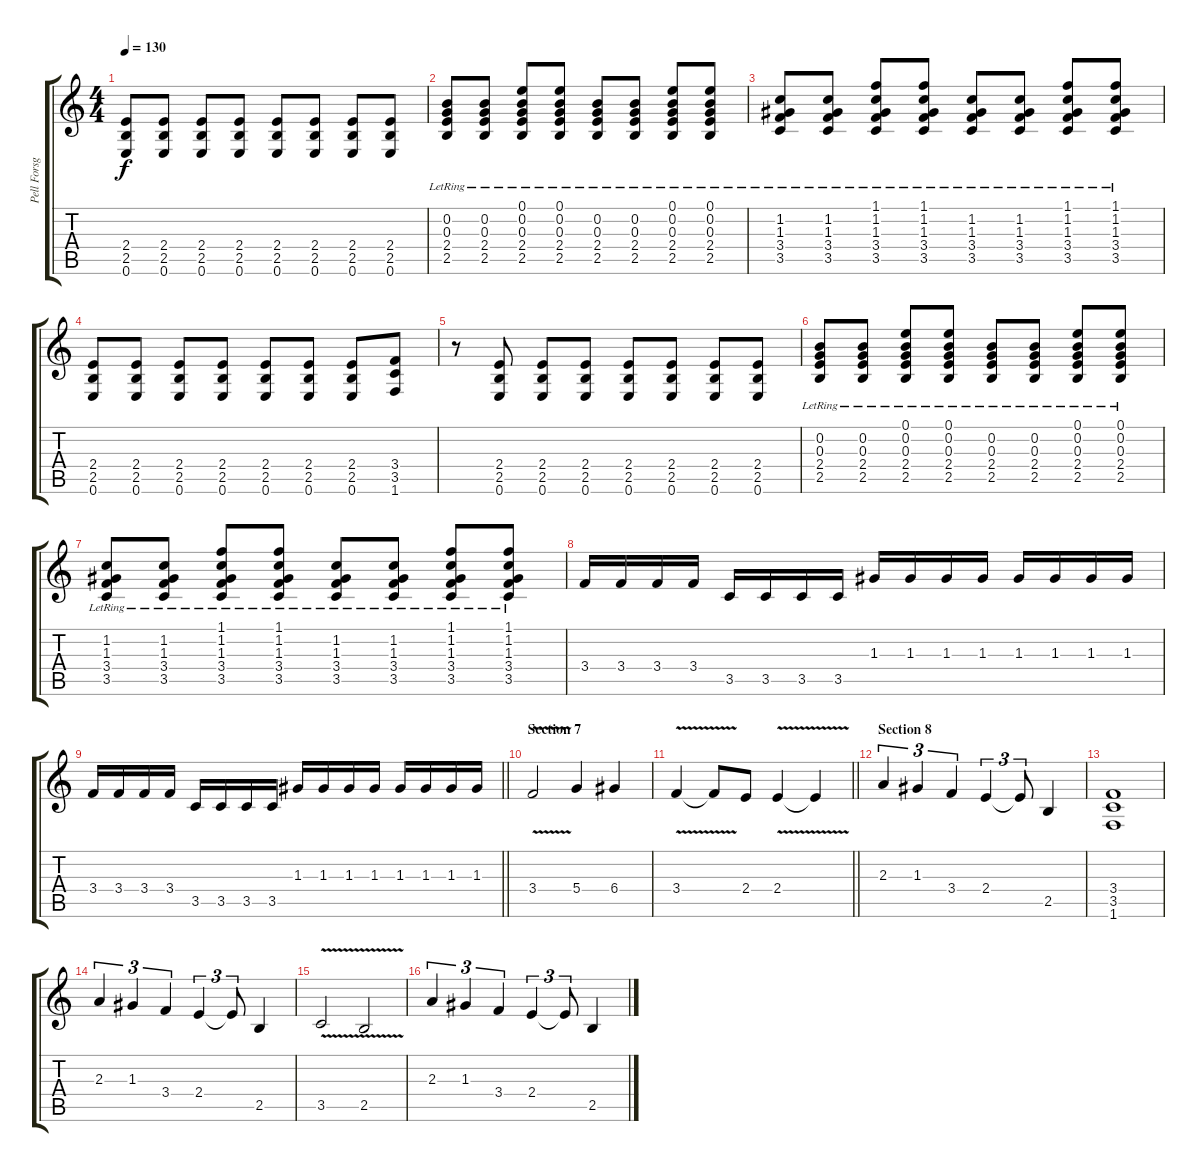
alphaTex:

\track ("Pell Forsgerg" "Pell Forsg") {instrument distortionguitar}
\staff {score tabs}
\tuning (E4 B3 G3 D3 A2 E2) {hide}
\ts (4 4)
\tempo 130
\clef g2
\ks c
(2.4 2.5 0.6).8{dy f} (2.4 2.5 0.6).8 (2.4 2.5 0.6).8 (2.4 2.5 0.6).8 (2.4 2.5 0.6).8 (2.4 2.5 0.6).8 (2.4 2.5 0.6).8 (2.4 2.5 0.6).8 |
(0.2{lr} 0.3{lr} 2.4 2.5).8 (0.2{lr} 0.3{lr} 2.4 2.5).8 (0.1{lr} 0.2{lr} 0.3{lr} 2.4 2.5).8 (0.1{lr} 0.2{lr} 0.3{lr} 2.4 2.5).8 (0.2{lr} 0.3{lr} 2.4 2.5).8 (0.2{lr} 0.3{lr} 2.4 2.5).8 (0.1{lr} 0.2{lr} 0.3{lr} 2.4 2.5).8 (0.1{lr} 0.2{lr} 0.3{lr} 2.4 2.5).8 |
(1.2{lr} 1.3{lr} 3.4{lr} 3.5{lr}).8 (1.2{lr} 1.3{lr} 3.4{lr} 3.5{lr}).8 (1.1{lr} 1.2{lr} 1.3{lr} 3.4{lr} 3.5{lr}).8 (1.1{lr} 1.2{lr} 1.3{lr} 3.4{lr} 3.5{lr}).8 (1.2{lr} 1.3{lr} 3.4{lr} 3.5{lr}).8 (1.2{lr} 1.3{lr} 3.4{lr} 3.5{lr}).8 (1.1{lr} 1.2{lr} 1.3{lr} 3.4{lr} 3.5{lr}).8 (1.1{lr} 1.2{lr} 1.3{lr} 3.4{lr} 3.5{lr}).8 |
(2.4 2.5 0.6).8 (2.4 2.5 0.6).8 (2.4 2.5 0.6).8 (2.4 2.5 0.6).8 (2.4 2.5 0.6).8 (2.4 2.5 0.6).8 (2.4 2.5 0.6).8 (3.4 3.5 1.6).8 |
r.8 (2.4 2.5 0.6).8 (2.4 2.5 0.6).8 (2.4 2.5 0.6).8 (2.4 2.5 0.6).8 (2.4 2.5 0.6).8 (2.4 2.5 0.6).8 (2.4 2.5 0.6).8 |
(0.2{lr} 0.3{lr} 2.4 2.5).8 (0.2{lr} 0.3{lr} 2.4 2.5).8 (0.1{lr} 0.2{lr} 0.3{lr} 2.4 2.5).8 (0.1{lr} 0.2{lr} 0.3{lr} 2.4 2.5).8 (0.2{lr} 0.3{lr} 2.4 2.5).8 (0.2{lr} 0.3{lr} 2.4 2.5).8 (0.1{lr} 0.2{lr} 0.3{lr} 2.4 2.5).8 (0.1{lr} 0.2{lr} 0.3{lr} 2.4 2.5).8 |
(1.2{lr} 1.3{lr} 3.4{lr} 3.5{lr}).8 (1.2{lr} 1.3{lr} 3.4{lr} 3.5{lr}).8 (1.1{lr} 1.2{lr} 1.3{lr} 3.4{lr} 3.5{lr}).8 (1.1{lr} 1.2{lr} 1.3{lr} 3.4{lr} 3.5{lr}).8 (1.2{lr} 1.3{lr} 3.4{lr} 3.5{lr}).8 (1.2{lr} 1.3{lr} 3.4{lr} 3.5{lr}).8 (1.1{lr} 1.2{lr} 1.3{lr} 3.4{lr} 3.5{lr}).8 (1.1{lr} 1.2{lr} 1.3{lr} 3.4{lr} 3.5{lr}).8 |
3.4.16 3.4.16 3.4.16 3.4.16 3.5.16 3.5.16 3.5.16 3.5.16 1.3.16 1.3.16 1.3.16 1.3.16 1.3.16 1.3.16 1.3.16 1.3.16 |
\barLineRight lightlight
3.4.16 3.4.16 3.4.16 3.4.16 3.5.16 3.5.16 3.5.16 3.5.16 1.3.16 1.3.16 1.3.16 1.3.16 1.3.16 1.3.16 1.3.16 1.3.16 |
\section ("" "Section 7")
3.4{v}.2 5.4.4 6.4.4 |
\barLineRight lightlight
3.4{v}.4 3.4{t}.8 2.4.8 2.4{v}.4 2.4{t}.4 |
\section ("" "Section 8")
2.3.4{tu (3 2)} 1.3.4{tu (3 2)} 3.4.4{tu (3 2)} 2.4.4{tu (3 2)} 2.4{t}.8{tu (3 2)} 2.5.4 |
(3.4 3.5 1.6).1 |
2.3.4{tu (3 2)} 1.3.4{tu (3 2)} 3.4.4{tu (3 2)} 2.4.4{tu (3 2)} 2.4{t}.8{tu (3 2)} 2.5.4 |
3.5{v}.2 2.5{v}.2 |
2.3.4{tu (3 2)} 1.3.4{tu (3 2)} 3.4.4{tu (3 2)} 2.4.4{tu (3 2)} 2.4{t}.8{tu (3 2)} 2.5.4
